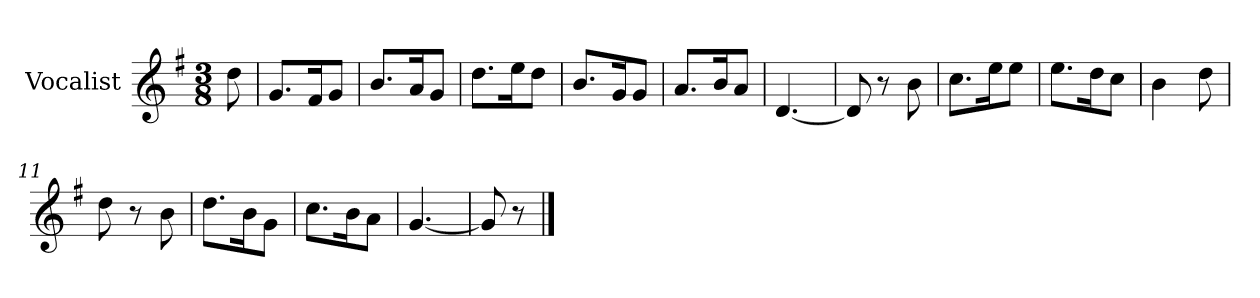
**kern
*part1
*staff1
*I"Vocalist
*k[f#]
*G:
*M3/8
=
8dd
=1
8.gL
16f#K
8gJ
=2
8.bL
16aK
8gJ
=3
8.ddL
16eeK
8ddJ
=4
8.bL
16gK
8gJ
=5
8.aL
16bK
8aJ
=6
[4.d
=7
8d]
8r
8b
=8
8.ccL
16eeK
8eeJ
=9
8.eeL
16ddK
8ccJ
=10
4b
8dd
=11
8dd
8r
8b
=12
8.ddL
16bK
8gJ
=13
8.ccL
16bK
8aJ
=14
[4.g
=15
8g]
8r
==
*-
